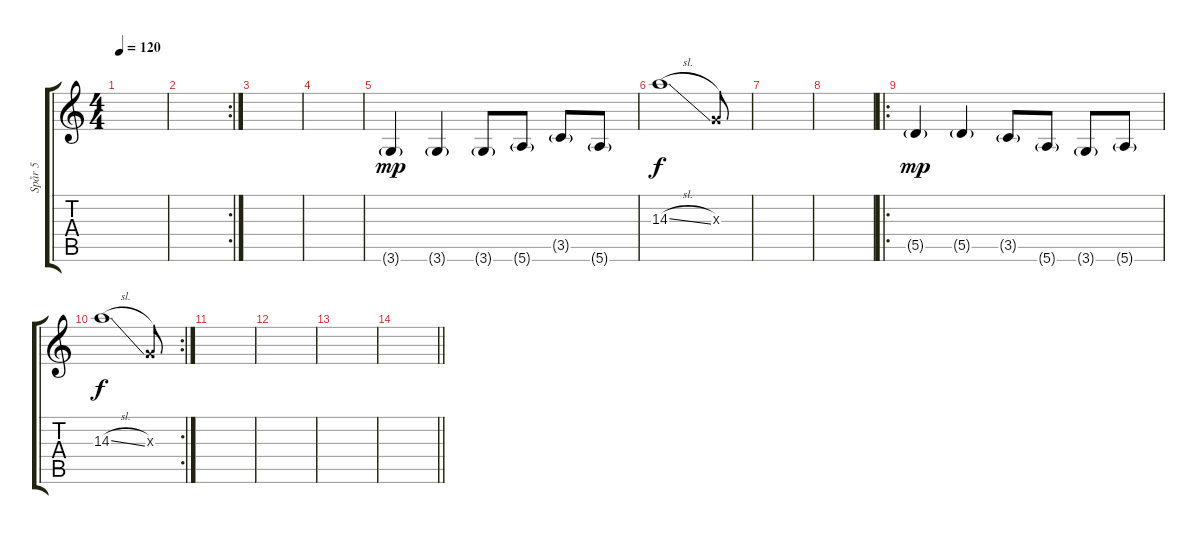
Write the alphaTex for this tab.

\track ("Spår 5" "Spår 5") {instrument distortionguitar}
\staff {score tabs}
\tuning (E4 B3 G3 D3 A2 E2) {hide}
\ts (4 4)
\tempo 120
\clef g2
\ks c
|
\rc 2
|
|
|
3.6{g}.4{dy mp} 3.6{g}.4 3.6{g}.8 5.6{g}.8 3.5{g}.8 5.6{g}.8 |
14.3{sl}.1{dy f} 0.3{x}.8 |
|
|
\ro
5.5{g}.4{dy mp} 5.5{g}.4 3.5{g}.8 5.6{g}.8 3.6{g}.8 5.6{g}.8 |
\rc 2
14.3{sl}.1{dy f} 0.3{x}.8 |
|
|
|
\barLineRight lightlight
